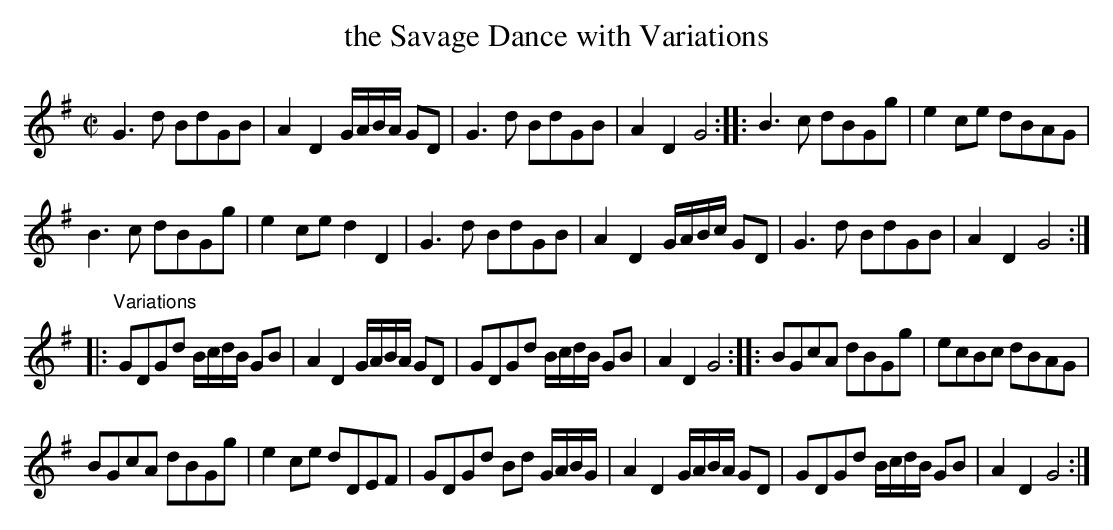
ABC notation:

X:1
T:the Savage Dance with Variations
M:C|
K:G major
G3d BdGB| A2D2 G/A/B/A/ GD| \
G3d BdGB| A2D2 G4::\
B3c dBGg| e2ce dBAG|
B3c dBGg| e2ce d2D2|\
G3d BdGB| A2D2 G/A/B/c/ GD| \
G3d BdGB| A2D2 G4::
"Variations" GDGd B/c/d/B/ GB| A2D2 G/A/B/A/ GD|\
GDGd B/c/d/B/ GB| A2D2 G4::\
BGcA dBGg| ecBc dBAG|
BGcA dBGg| e2ce dDEF|\
GDGd Bd G/A/B/G/| A2D2 G/A/B/A/ GD|\
GDGd B/c/d/B/ GB| A2D2 G4:|
